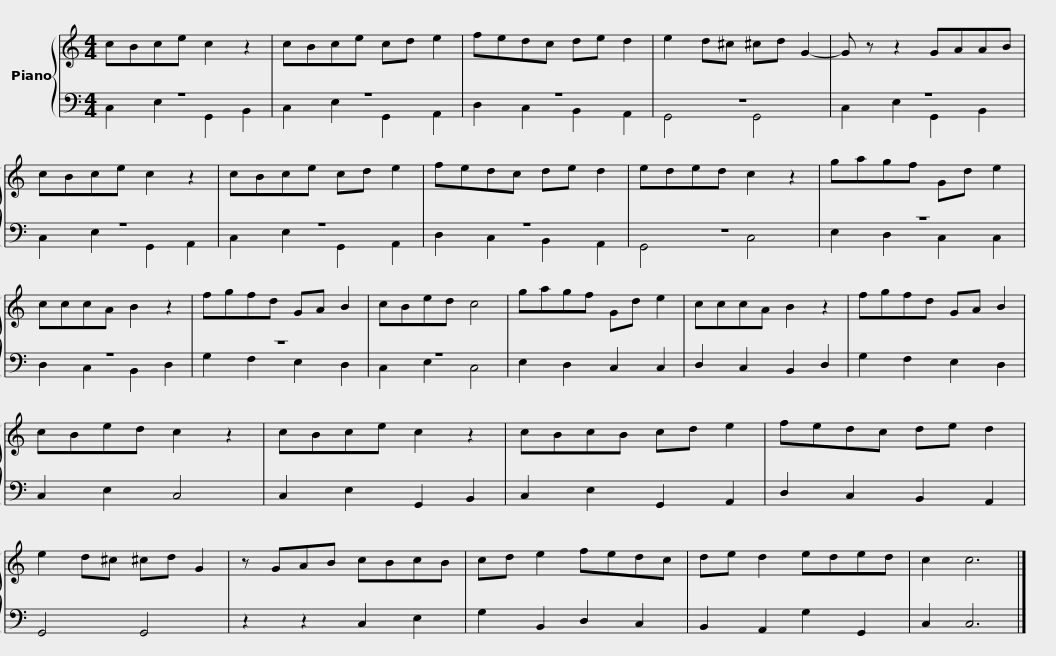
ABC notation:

X:1
%%score { 1 | ( 2 3 ) }
L:1/8
M:4/4
I:linebreak $
K:C
V:1 treble
V:2 bass
V:3 bass
V:1
 cBce c2 z2 | cBce cd e2 | fedc de d2 | e2 d^c ^cd G2- | G z z2 GAAB |$ %5
 cBce c2 z2 | cBce cd e2 | fedc de d2 | eded c2 z2 | gagf Gd e2 | %10
 cccA B2 z2 |$ fgfd GA B2 | cBed c4 | gagf Gd e2 | cccA B2 z2 | %15
 fgfd GA B2 | cBed c2 z2 |$ cBce c2 z2 | cBcB cd e2 | fedc de d2 | %20
 e2 d^c ^cd G2 | z GAB cBcB |$ cd e2 fedc | de d2 eded | c2 c6 |] %25
V:2
 z8 | z8 | z8 | z8 | z8 |$ %5
 z8 | z8 | z8 | z8 | z8 | %10
 z8 |$ z8 | z8 | E,2 D,2 C,2 C,2 | D,2 C,2 B,,2 D,2 | %15
 G,2 F,2 E,2 D,2 | C,2 E,2 C,4 |$ C,2 E,2 G,,2 B,,2 | C,2 E,2 G,,2 A,,2 | D,2 C,2 B,,2 A,,2 | %20
 G,,4 G,,4 | z2 z2 C,2 E,2 |$ G,2 B,,2 D,2 C,2 | B,,2 A,,2 G,2 G,,2 | C,2 C,6 |] %25
V:3
 C,2 E,2 G,,2 B,,2 | C,2 E,2 G,,2 A,,2 | D,2 C,2 B,,2 A,,2 | G,,4 G,,4 | C,2 E,2 G,,2 B,,2 |$ %5
 C,2 E,2 G,,2 A,,2 | C,2 E,2 G,,2 A,,2 | D,2 C,2 B,,2 A,,2 | G,,4 C,4 | E,2 D,2 C,2 C,2 | %10
 D,2 C,2 B,,2 D,2 |$ G,2 F,2 E,2 D,2 | C,2 E,2 C,4 | x8 | x8 | %15
 x8 | x8 |$ x8 | x8 | x8 | %20
 x8 | x8 |$ x8 | x8 | x8 |] %25
